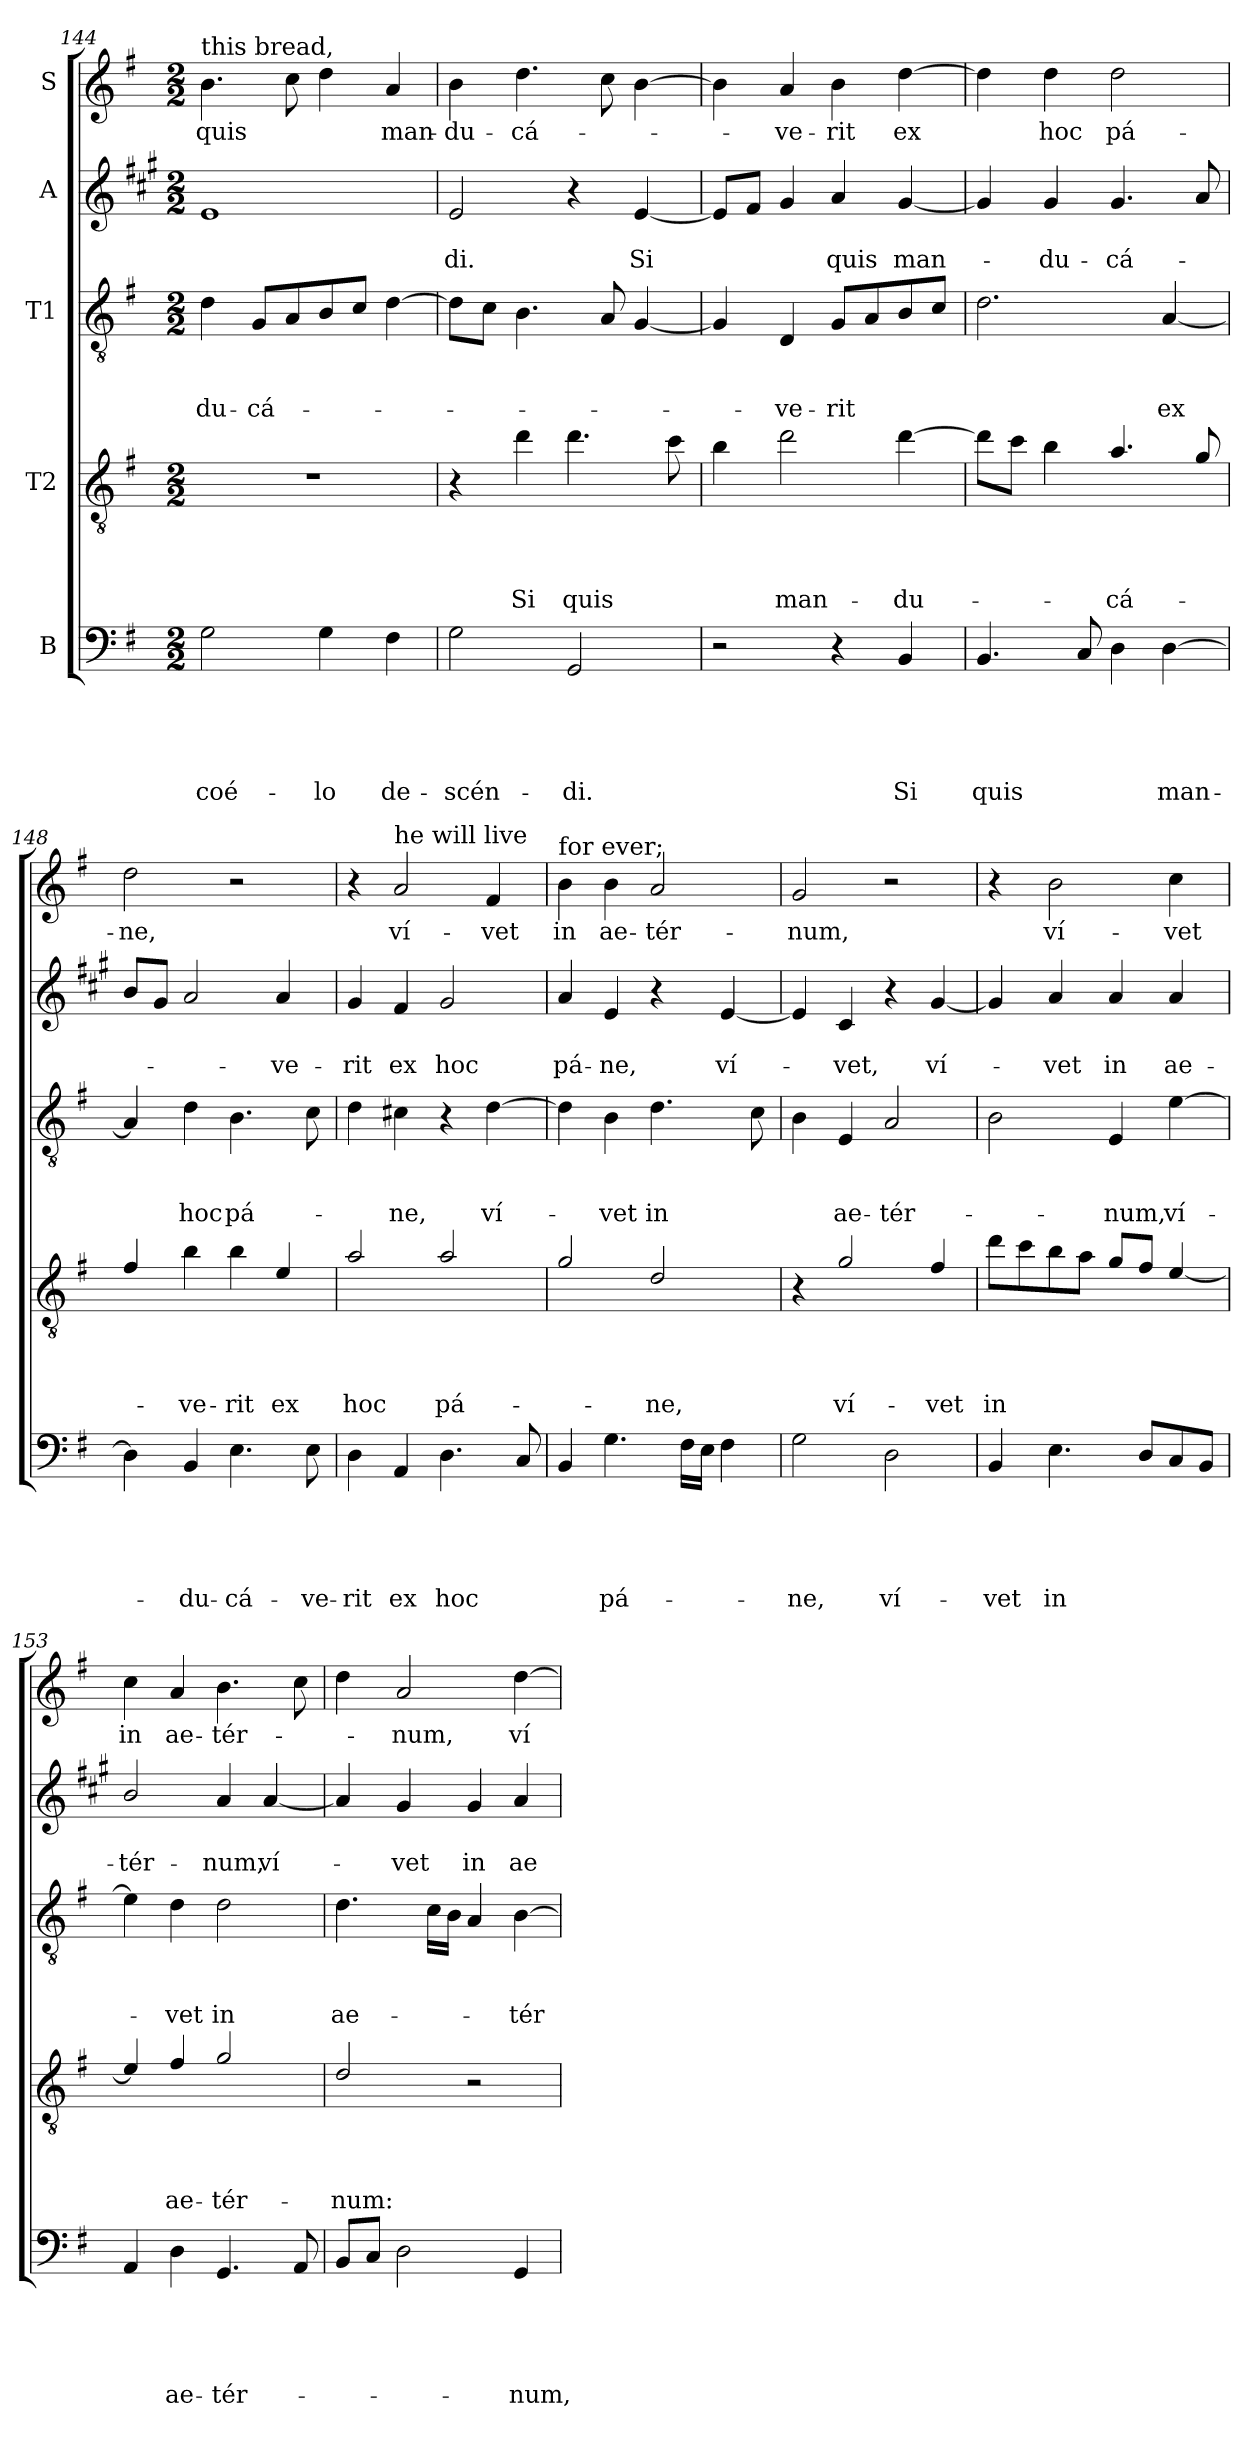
**kern	**text	**text	**text	**text	**text	**kern	**text	**text	**text	**text	**kern	**text	**text	**text	**kern	**text	**text	**kern	**text
*part5	*part5	*part5	*part5	*part5	*part5	*part4	*part4	*part4	*part4	*part4	*part3	*part3	*part3	*part3	*part2	*part2	*part2	*part1	*part1
*staff5	*staff5	*staff5	*staff5	*staff5	*staff5	*staff4	*staff4	*staff4	*staff4	*staff4	*staff3	*staff3	*staff3	*staff3	*staff2	*staff2	*staff2	*staff1	*staff1
*I"B	*	*	*	*	*	*I"T2	*	*	*	*	*I"T1	*	*	*	*I"A	*	*	*I"S	*
!!LO:PB:g=z
*clefF4	*	*	*	*	*	*clefGv2	*	*	*	*	*clefGv2	*	*	*	*clefG2	*	*	*clefG2	*
*	*	*	*	*	*	*ITrd8c14	*	*	*	*	*	*	*	*	*ITrd1c2	*	*	*	*
*k[f#]	*	*	*	*	*	*k[f#]	*	*	*	*	*k[f#]	*	*	*	*k[f#]	*	*	*k[f#]	*
*G:	*	*	*	*	*	*G:	*	*	*	*	*G:	*	*	*	*G:	*	*	*G:	*
*M2/2	*	*	*	*	*	*M2/2	*	*	*	*	*M2/2	*	*	*	*M2/2	*	*	*M2/2	*
=144	=144	=144	=144	=144	=144	=144	=144	=144	=144	=144	=144	=144	=144	=144	=144	=144	=144	=144	=144
!	!	!	!	!	!	!	!	!	!	!	!	!	!	!	!	!	!	!LO:TX:a:t=this bread,	!
!	!	!	!	!	!LO:LY:b	!	!	!	!	!	!	!	!	!LO:LY:b	!	!	!	!	!LO:LY:b
2G\	.	.	.	.	coé-	1r	.	.	.	.	4d\	.	.	-du-	1d	.	.	4.b\	quis
!	!	!	!	!	!	!	!	!	!	!	!	!	!	!LO:LY:b	!	!	!	!	!
.	.	.	.	.	.	.	.	.	.	.	8G/L	.	.	-cá-	.	.	.	.	.
.	.	.	.	.	.	.	.	.	.	.	8A/	.	.	.	.	.	.	8cc\	.
!	!	!	!	!	!LO:LY:b	!	!	!	!	!	!	!	!	!	!	!	!	!	!
4G\	.	.	.	.	-lo	.	.	.	.	.	8B/	.	.	.	.	.	.	4dd\	.
.	.	.	.	.	.	.	.	.	.	.	8c/J	.	.	.	.	.	.	.	.
!	!	!	!	!	!LO:LY:b	!	!	!	!	!	!	!	!	!	!	!	!	!	!LO:LY:b
4F#\	.	.	.	.	de-	.	.	.	.	.	[4d\	.	.	.	.	.	.	4a/	man-
=145	=145	=145	=145	=145	=145	=145	=145	=145	=145	=145	=145	=145	=145	=145	=145	=145	=145	=145	=145
!	!	!	!	!	!LO:LY:b	!	!	!	!	!	!	!	!	!	!	!	!LO:LY:b	!	!LO:LY:b
2G\	.	.	.	.	-scén-	4r	.	.	.	.	8d\L]	.	.	.	2d/	.	-di.	4b\	-du-
.	.	.	.	.	.	.	.	.	.	.	8c\J	.	.	.	.	.	.	.	.
!	!	!	!	!	!	!	!	!	!	!LO:LY:b	!	!	!	!	!	!	!	!	!LO:LY:b
.	.	.	.	.	.	4d\	.	.	.	Si	4.B\	.	.	.	.	.	.	4.dd\	-cá-
!	!	!	!	!	!LO:LY:b	!	!	!	!	!LO:LY:b	!	!	!	!	!	!	!	!	!
2GG/	.	.	.	.	-di.	4.d\	.	.	.	quis	.	.	.	.	4r	.	.	.	.
.	.	.	.	.	.	.	.	.	.	.	8A/	.	.	.	.	.	.	8cc\	.
!	!	!	!	!	!	!	!	!	!	!	!	!	!	!	!	!	!LO:LY:b	!	!
.	.	.	.	.	.	.	.	.	.	.	[4G/	.	.	.	[4d/	.	Si	[4b\	.
.	.	.	.	.	.	8c\	.	.	.	.	.	.	.	.	.	.	.	.	.
=146	=146	=146	=146	=146	=146	=146	=146	=146	=146	=146	=146	=146	=146	=146	=146	=146	=146	=146	=146
2r	.	.	.	.	.	4B\	.	.	.	.	4G/]	.	.	.	8d/L]	.	.	4b\]	.
.	.	.	.	.	.	.	.	.	.	.	.	.	.	.	8e/J	.	.	.	.
!	!	!	!	!	!	!	!	!	!	!LO:LY:b	!	!	!	!LO:LY:b	!	!	!	!	!LO:LY:b
.	.	.	.	.	.	2d\	.	.	.	man-	4D/	.	.	-ve-	4f#/	.	.	4a/	-ve-
!	!	!	!	!	!	!	!	!	!	!	!	!	!	!LO:LY:b	!	!	!LO:LY:b	!	!LO:LY:b
4r	.	.	.	.	.	.	.	.	.	.	8G/L	.	.	-rit	4g/	.	quis	4b\	-rit
.	.	.	.	.	.	.	.	.	.	.	8A/	.	.	.	.	.	.	.	.
!	!	!	!	!	!LO:LY:b	!	!	!	!	!LO:LY:b	!	!	!	!	!	!	!LO:LY:b	!	!LO:LY:b
4BB/	.	.	.	.	Si	[4d\	.	.	.	-du-	8B/	.	.	.	[4f#/	.	man-	[4dd\	ex
.	.	.	.	.	.	.	.	.	.	.	8c/J	.	.	.	.	.	.	.	.
=147	=147	=147	=147	=147	=147	=147	=147	=147	=147	=147	=147	=147	=147	=147	=147	=147	=147	=147	=147
!	!	!	!	!	!LO:LY:b	!	!	!	!	!	!	!	!	!	!	!	!	!	!
4.BB/	.	.	.	.	quis	8d\L]	.	.	.	.	2.d\	.	.	.	4f#/]	.	.	4dd\]	.
.	.	.	.	.	.	8c\J	.	.	.	.	.	.	.	.	.	.	.	.	.
!	!	!	!	!	!	!	!	!	!	!	!	!	!	!	!	!	!LO:LY:b	!	!LO:LY:b
.	.	.	.	.	.	4B\	.	.	.	.	.	.	.	.	4f#/	.	-du-	4dd\	hoc
8C/	.	.	.	.	.	.	.	.	.	.	.	.	.	.	.	.	.	.	.
!	!	!	!	!	!	!	!	!	!	!LO:LY:b	!	!	!	!	!	!	!LO:LY:b	!	!LO:LY:b
4D\	.	.	.	.	.	4.A/	.	.	.	-cá-	.	.	.	.	4.f#/	.	-cá-	2dd\	pá-
!	!	!	!	!	!LO:LY:b	!	!	!	!	!	!	!	!	!LO:LY:b	!	!	!	!	!
[4D\	.	.	.	.	man-	.	.	.	.	.	[4A/	.	.	ex	.	.	.	.	.
.	.	.	.	.	.	8G/	.	.	.	.	.	.	.	.	8g/	.	.	.	.
=148	=148	=148	=148	=148	=148	=148	=148	=148	=148	=148	=148	=148	=148	=148	=148	=148	=148	=148	=148
!	!	!	!	!	!	!	!	!	!	!	!	!	!	!	!	!	!	!	!LO:LY:b
4D\]	.	.	.	.	.	4F#/	.	.	.	.	4A/]	.	.	.	8a/L	.	.	2dd\	-ne,
.	.	.	.	.	.	.	.	.	.	.	.	.	.	.	8f#/J	.	.	.	.
!	!	!	!	!	!LO:LY:b	!	!	!	!	!LO:LY:b	!	!	!	!LO:LY:b	!	!	!	!	!
4BB/	.	.	.	.	-du-	4B\	.	.	.	-ve-	4d\	.	.	hoc	2g/	.	.	.	.
!	!	!	!	!	!LO:LY:b	!	!	!	!	!LO:LY:b	!	!	!	!LO:LY:b	!	!	!	!	!
4.E\	.	.	.	.	-cá-	4B\	.	.	.	-rit	4.B\	.	.	pá-	.	.	.	2r	.
!	!	!	!	!	!	!	!	!	!	!LO:LY:b	!	!	!	!	!	!	!LO:LY:b	!	!
.	.	.	.	.	.	4E/	.	.	.	ex	.	.	.	.	4g/	.	-ve-	.	.
!	!	!	!	!	!LO:LY:b	!	!	!	!	!	!	!	!	!	!	!	!	!	!
8E\	.	.	.	.	-ve-	.	.	.	.	.	8c\	.	.	.	.	.	.	.	.
!!LO:LB:g=z
=149	=149	=149	=149	=149	=149	=149	=149	=149	=149	=149	=149	=149	=149	=149	=149	=149	=149	=149	=149
!	!	!	!	!	!LO:LY:b	!	!	!	!	!LO:LY:b	!	!	!	!	!	!	!LO:LY:b	!	!
4D\	.	.	.	.	-rit	2A/	.	.	.	hoc	4d\	.	.	.	4f#/	.	-rit	4r	.
!	!	!	!	!	!	!	!	!	!	!	!	!	!	!	!	!	!	!LO:TX:a:t=he will live	!
!	!	!	!	!	!LO:LY:b	!	!	!	!	!	!	!	!	!LO:LY:b	!	!	!LO:LY:b	!	!LO:LY:b
4AA/	.	.	.	.	ex	.	.	.	.	.	4c#X\	.	.	-ne,	4e/	.	ex	2a/	ví-
!	!	!	!	!	!LO:LY:b	!	!	!	!	!LO:LY:b	!	!	!	!	!	!	!LO:LY:b	!	!
4.D\	.	.	.	.	hoc	2A/	.	.	.	pá-	4r	.	.	.	2f#/	.	hoc	.	.
!	!	!	!	!	!	!	!	!	!	!	!	!	!	!LO:LY:b	!	!	!	!	!LO:LY:b
.	.	.	.	.	.	.	.	.	.	.	[4d\	.	.	ví-	.	.	.	4f#/	-vet
8C/	.	.	.	.	.	.	.	.	.	.	.	.	.	.	.	.	.	.	.
=150	=150	=150	=150	=150	=150	=150	=150	=150	=150	=150	=150	=150	=150	=150	=150	=150	=150	=150	=150
!	!	!	!	!	!	!	!	!	!	!	!	!	!	!	!	!	!	!LO:TX:a:t=for ever;	!
!	!	!	!	!	!	!	!	!	!	!	!	!	!	!	!	!	!LO:LY:b	!	!LO:LY:b
4BB/	.	.	.	.	.	2G/	.	.	.	.	4d\]	.	.	.	4g/	.	pá-	4b\	in
!	!	!	!	!	!LO:LY:b	!	!	!	!	!	!	!	!	!LO:LY:b	!	!	!LO:LY:b	!	!LO:LY:b
4.G\	.	.	.	.	pá-	.	.	.	.	.	4B\	.	.	-vet	4d/	.	-ne,	4b\	ae-
!	!	!	!	!	!	!	!	!	!	!LO:LY:b	!	!	!	!LO:LY:b	!	!	!	!	!LO:LY:b
.	.	.	.	.	.	2D/	.	.	.	-ne,	4.d\	.	.	in	4r	.	.	2a/	-tér-
16F#\LL	.	.	.	.	.	.	.	.	.	.	.	.	.	.	.	.	.	.	.
16E\JJ	.	.	.	.	.	.	.	.	.	.	.	.	.	.	.	.	.	.	.
!	!	!	!	!	!	!	!	!	!	!	!	!	!	!	!	!	!LO:LY:b	!	!
4F#\	.	.	.	.	.	.	.	.	.	.	.	.	.	.	[4d/	.	ví-	.	.
.	.	.	.	.	.	.	.	.	.	.	8c\	.	.	.	.	.	.	.	.
=151	=151	=151	=151	=151	=151	=151	=151	=151	=151	=151	=151	=151	=151	=151	=151	=151	=151	=151	=151
!	!	!	!	!	!LO:LY:b	!	!	!	!	!	!	!	!	!	!	!	!	!	!LO:LY:b
2G\	.	.	.	.	-ne,	4r	.	.	.	.	4B\	.	.	.	4d/]	.	.	2g/	-num,
!	!	!	!	!	!	!	!	!	!	!LO:LY:b	!	!	!	!LO:LY:b	!	!	!LO:LY:b	!	!
.	.	.	.	.	.	2G/	.	.	.	ví-	4E/	.	.	ae-	4B/	.	-vet,	.	.
!	!	!	!	!	!LO:LY:b	!	!	!	!	!	!	!	!	!LO:LY:b	!	!	!	!	!
2D\	.	.	.	.	ví-	.	.	.	.	.	2A/	.	.	-tér-	4r	.	.	2r	.
!	!	!	!	!	!	!	!	!	!	!LO:LY:b	!	!	!	!	!	!	!LO:LY:b	!	!
.	.	.	.	.	.	4F#/	.	.	.	-vet	.	.	.	.	[4f#/	.	ví-	.	.
=152	=152	=152	=152	=152	=152	=152	=152	=152	=152	=152	=152	=152	=152	=152	=152	=152	=152	=152	=152
!	!	!	!	!	!LO:LY:b	!	!	!	!	!LO:LY:b	!	!	!	!	!	!	!	!	!
4BB/	.	.	.	.	-vet	8d\L	.	.	.	in	2B\	.	.	.	4f#/]	.	.	4r	.
.	.	.	.	.	.	8c\	.	.	.	.	.	.	.	.	.	.	.	.	.
!	!	!	!	!	!LO:LY:b	!	!	!	!	!	!	!	!	!	!	!	!LO:LY:b	!	!LO:LY:b
4.E\	.	.	.	.	in	8B\	.	.	.	.	.	.	.	.	4g/	.	-vet	2b\	ví-
.	.	.	.	.	.	8A\J	.	.	.	.	.	.	.	.	.	.	.	.	.
!	!	!	!	!	!	!	!	!	!	!	!	!	!	!LO:LY:b	!	!	!LO:LY:b	!	!
.	.	.	.	.	.	8G/L	.	.	.	.	4E/	.	.	-num,	4g/	.	in	.	.
8D/L	.	.	.	.	.	8F#/J	.	.	.	.	.	.	.	.	.	.	.	.	.
!	!	!	!	!	!	!	!	!	!	!	!	!	!	!LO:LY:b	!	!	!LO:LY:b	!	!LO:LY:b
8C/	.	.	.	.	.	[4E/	.	.	.	.	[4e\	.	.	ví-	4g/	.	ae-	4cc\	-vet
8BB/J	.	.	.	.	.	.	.	.	.	.	.	.	.	.	.	.	.	.	.
=153	=153	=153	=153	=153	=153	=153	=153	=153	=153	=153	=153	=153	=153	=153	=153	=153	=153	=153	=153
!	!	!	!	!	!	!	!	!	!	!	!	!	!	!	!	!	!LO:LY:b	!	!LO:LY:b
4AA/	.	.	.	.	.	4E/]	.	.	.	.	4e\]	.	.	.	2a/	.	-tér-	4cc\	in
!	!	!	!	!	!LO:LY:b	!	!	!	!	!LO:LY:b	!	!	!	!LO:LY:b	!	!	!	!	!LO:LY:b
4D\	.	.	.	.	ae-	4F#/	.	.	.	ae-	4d\	.	.	-vet	.	.	.	4a/	ae-
!	!	!	!	!	!LO:LY:b	!	!	!	!	!LO:LY:b	!	!	!	!LO:LY:b	!	!	!LO:LY:b	!	!LO:LY:b
4.GG/	.	.	.	.	-tér-	2G/	.	.	.	-tér-	2d\	.	.	in	4g/	.	-num,	4.b\	-tér-
!	!	!	!	!	!	!	!	!	!	!	!	!	!	!	!	!	!LO:LY:b	!	!
.	.	.	.	.	.	.	.	.	.	.	.	.	.	.	[4g/	.	ví-	.	.
8AA/	.	.	.	.	.	.	.	.	.	.	.	.	.	.	.	.	.	8cc\	.
!!LO:PB:g=z
=154	=154	=154	=154	=154	=154	=154	=154	=154	=154	=154	=154	=154	=154	=154	=154	=154	=154	=154	=154
!	!	!	!	!	!	!	!	!	!	!LO:LY:b	!	!	!	!LO:LY:b	!	!	!	!	!
8BB/L	.	.	.	.	.	2D/	.	.	.	-num:	4.d\	.	.	ae-	4g/]	.	.	4dd\	.
8C/J	.	.	.	.	.	.	.	.	.	.	.	.	.	.	.	.	.	.	.
!	!	!	!	!	!	!	!	!	!	!	!	!	!	!	!	!	!LO:LY:b	!	!LO:LY:b
2D\	.	.	.	.	.	.	.	.	.	.	.	.	.	.	4f#/	.	-vet	2a/	-num,
.	.	.	.	.	.	.	.	.	.	.	16c\LL	.	.	.	.	.	.	.	.
.	.	.	.	.	.	.	.	.	.	.	16B\JJ	.	.	.	.	.	.	.	.
!	!	!	!	!	!	!	!	!	!	!	!	!	!	!	!	!	!LO:LY:b	!	!
.	.	.	.	.	.	2r	.	.	.	.	4A/	.	.	.	4f#/	.	in	.	.
!	!	!	!	!	!LO:LY:b	!	!	!	!	!	!	!	!	!LO:LY:b	!	!	!LO:LY:b	!	!LO:LY:b
4GG/	.	.	.	.	-num,	.	.	.	.	.	[4B\	.	.	-tér-	4g/	.	ae-	[4dd\	ví-
=	=	=	=	=	=	=	=	=	=	=	=	=	=	=	=	=	=	=	=
*-	*-	*-	*-	*-	*-	*-	*-	*-	*-	*-	*-	*-	*-	*-	*-	*-	*-	*-	*-
